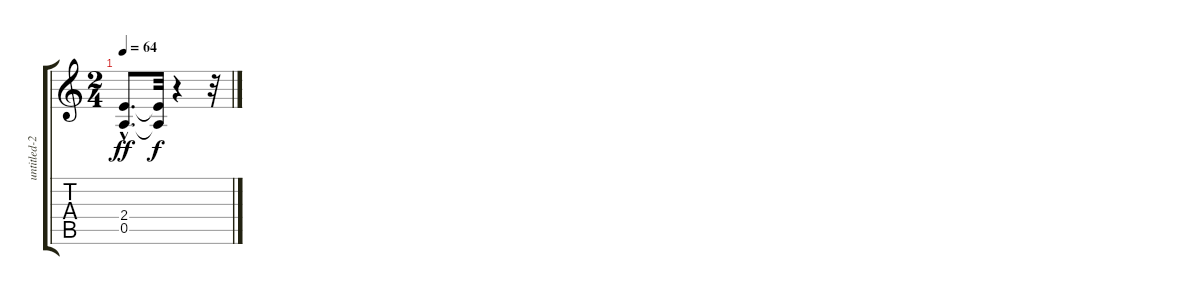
\track ("untitled-2" "untitled-2") {instrument acousticguitarnylon}
\staff {score tabs}
\tuning (E4 B3 G3 D3 A2 E2) {hide}
\ts (2 4)
\tempo 64
\clef g2
\ks c
(2.4{hac} 0.5{hac}).8{d dy ff} (2.4{t} 0.5{t}).32{dy f} r.4 r.32
